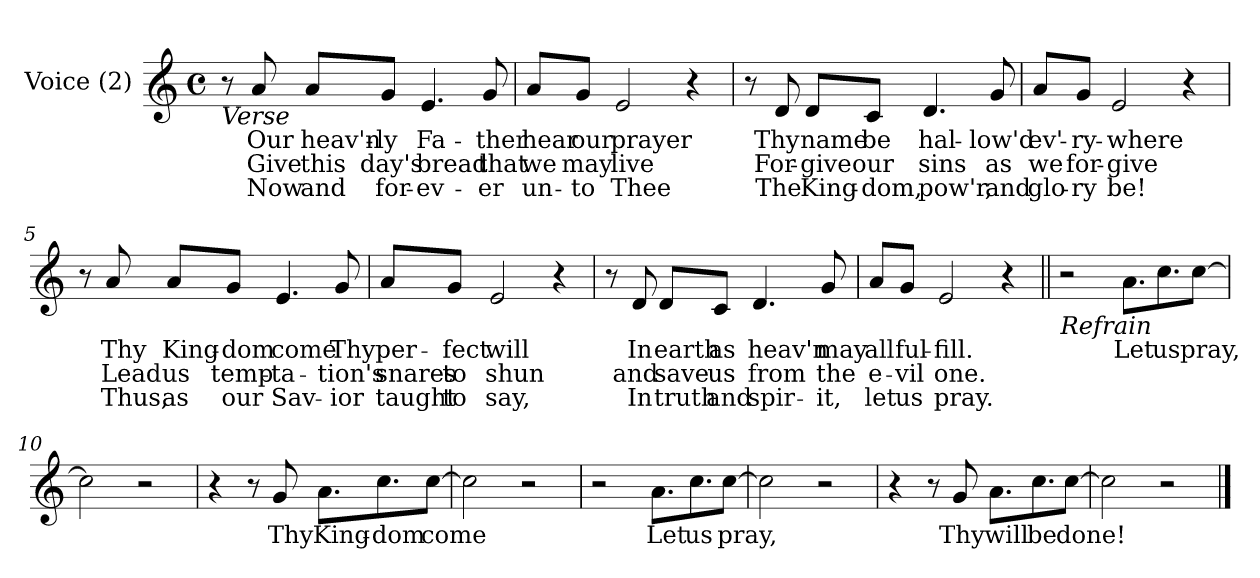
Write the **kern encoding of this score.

**kern	**text	**text	**text
*part1	*part1	*part1	*part1
*staff1	*staff1	*staff1	*staff1
*I"Voice (2)	*	*	*
*I'V	*	*	*
*clefG2	*	*	*
*k[]	*	*	*
*M4/4	*	*	*
*met(c)	*	*	*
=1	=1	=1	=1
!LO:TX:b:i:t=Verse	!	!	!
8r	.	.	.
!	!LO:LY:b	!LO:LY:b	!LO:LY:b
8a/	Our	Give	Now
!	!LO:LY:b	!LO:LY:b	!LO:LY:b
8a/L	heav'n-	this	and
!	!LO:LY:b	!LO:LY:b	!LO:LY:b
8g/J	-ly	day's	for-
!	!LO:LY:b	!LO:LY:b	!LO:LY:b
4.e/	Fa-	bread	-ev-
!	!LO:LY:b	!LO:LY:b	!LO:LY:b
8g/	-ther	that	-er
=2	=2	=2	=2
!	!LO:LY:b	!LO:LY:b	!LO:LY:b
8a/L	hear	we	un-
!	!LO:LY:b	!LO:LY:b	!LO:LY:b
8g/J	our	may	-to
!	!LO:LY:b	!LO:LY:b	!LO:LY:b
2e/	prayer	live	Thee
4r	.	.	.
!!LO:LB:g=z
=3	=3	=3	=3
8r	.	.	.
!	!LO:LY:b	!LO:LY:b	!LO:LY:b
8d/	Thy	For-	The
!	!LO:LY:b	!LO:LY:b	!LO:LY:b
8d/L	name	-give	King-
!	!LO:LY:b	!LO:LY:b	!LO:LY:b
8c/J	be	our	-dom,
!	!LO:LY:b	!LO:LY:b	!LO:LY:b
4.d/	hal-	sins	pow'r,
!	!LO:LY:b	!LO:LY:b	!LO:LY:b
8g/	-low'd	as	and
=4	=4	=4	=4
!	!LO:LY:b	!LO:LY:b	!LO:LY:b
8a/L	ev'-	we	glo-
!	!LO:LY:b	!LO:LY:b	!LO:LY:b
8g/J	-ry-	for-	-ry
!	!LO:LY:b	!LO:LY:b	!LO:LY:b
2e/	-where	-give	be!
4r	.	.	.
!!LO:LB:g=z
=5	=5	=5	=5
8r	.	.	.
!	!LO:LY:b	!LO:LY:b	!LO:LY:b
8a/	Thy	Lead	Thus,
!	!LO:LY:b	!LO:LY:b	!LO:LY:b
8a/L	King-	us	as
!	!LO:LY:b	!LO:LY:b	!LO:LY:b
8g/J	-dom	temp-	our
!	!LO:LY:b	!LO:LY:b	!LO:LY:b
4.e/	come	-ta-	Sav-
!	!LO:LY:b	!LO:LY:b	!LO:LY:b
8g/	Thy	-tion's	-ior
=6	=6	=6	=6
!	!LO:LY:b	!LO:LY:b	!LO:LY:b
8a/L	per-	snares	taught
!	!LO:LY:b	!LO:LY:b	!LO:LY:b
8g/J	-fect	to	to
!	!LO:LY:b	!LO:LY:b	!LO:LY:b
2e/	will	shun	say,
4r	.	.	.
!!LO:LB:g=z
=7	=7	=7	=7
8r	.	.	.
!	!LO:LY:b	!LO:LY:b	!LO:LY:b
8d/	In	and	In
!	!LO:LY:b	!LO:LY:b	!LO:LY:b
8d/L	earth	save	truth
!	!LO:LY:b	!LO:LY:b	!LO:LY:b
8c/J	as	us	and
!	!LO:LY:b	!LO:LY:b	!LO:LY:b
4.d/	heav'n	from	spir-
!	!LO:LY:b	!LO:LY:b	!LO:LY:b
8g/	may	the	-it,
=8	=8	=8	=8
!	!LO:LY:b	!LO:LY:b	!LO:LY:b
8a/L	all	e-	let
!	!LO:LY:b	!LO:LY:b	!LO:LY:b
8g/J	ful-	-vil	us
!	!LO:LY:b	!LO:LY:b	!LO:LY:b
2e/	-fill.	one.	pray.
4r	.	.	.
!!LO:LB:g=z
=9||	=9||	=9||	=9||
!LO:TX:b:i:t=Refrain	!	!	!
2r	.	.	.
!	!LO:LY:b	!	!
8.a\L	Let	.	.
!	!LO:LY:b	!	!
8.cc\	us	.	.
!	!LO:LY:b	!	!
[8cc\J	pray,	.	.
=10	=10	=10	=10
2cc\]	.	.	.
2r	.	.	.
=11	=11	=11	=11
4r	.	.	.
8r	.	.	.
!	!LO:LY:b	!	!
8g/	Thy	.	.
!	!LO:LY:b	!	!
8.a\L	King-	.	.
!	!LO:LY:b	!	!
8.cc\	-dom	.	.
!	!LO:LY:b	!	!
[8cc\J	come	.	.
=12	=12	=12	=12
2cc\]	.	.	.
2r	.	.	.
!!LO:LB:g=z
=13	=13	=13	=13
2r	.	.	.
!	!LO:LY:b	!	!
8.a\L	Let	.	.
!	!LO:LY:b	!	!
8.cc\	us	.	.
!	!LO:LY:b	!	!
[8cc\J	pray,	.	.
=14	=14	=14	=14
2cc\]	.	.	.
2r	.	.	.
=15	=15	=15	=15
4r	.	.	.
8r	.	.	.
!	!LO:LY:b	!	!
8g/	Thy	.	.
!	!LO:LY:b	!	!
8.a\L	will	.	.
!	!LO:LY:b	!	!
8.cc\	be	.	.
!	!LO:LY:b	!	!
[8cc\J	done!	.	.
=16	=16	=16	=16
2cc\]	.	.	.
2r	.	.	.
==	==	==	==
*-	*-	*-	*-
